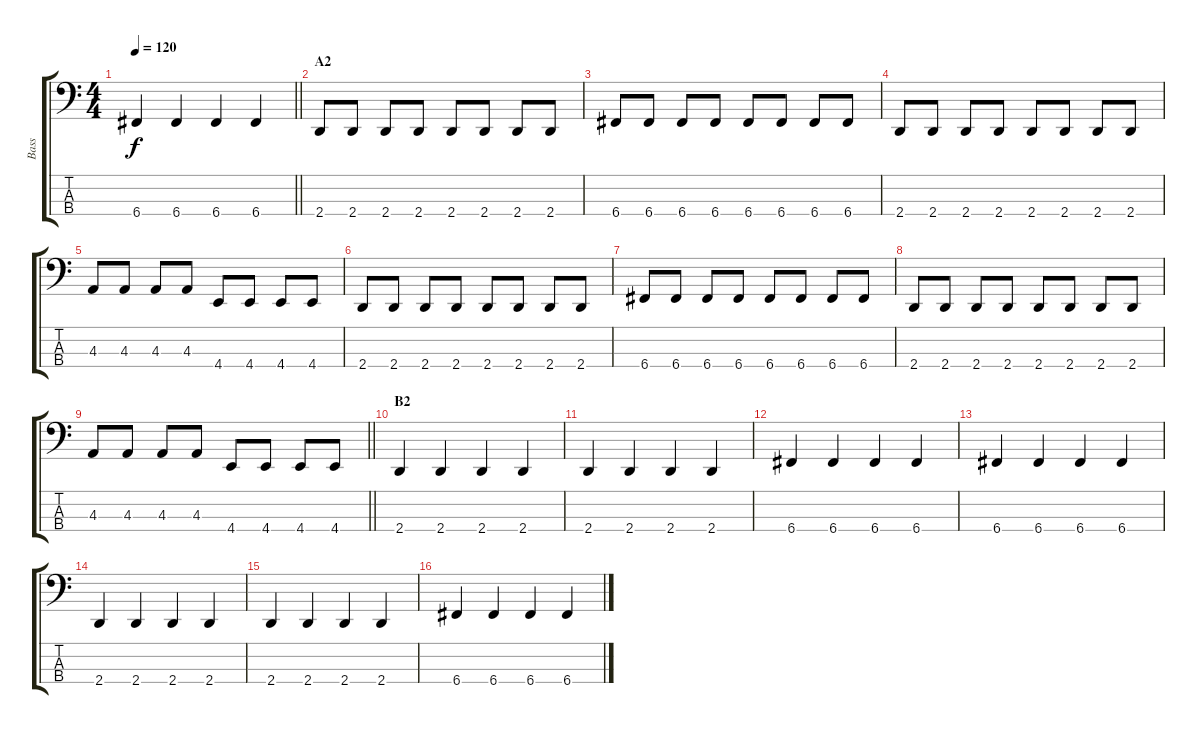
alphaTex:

\track ("Bass" "Bass") {instrument electricbassfinger}
\staff {score tabs}
\tuning (Eb2 Bb1 F1 C1) {hide}
\ts (4 4)
\tempo 120
\clef f4
\barLineRight lightlight
\ks c
6.4.4{dy f} 6.4.4 6.4.4 6.4.4 |
\section ("" "A2")
2.4.8 2.4.8 2.4.8 2.4.8 2.4.8 2.4.8 2.4.8 2.4.8 |
6.4.8 6.4.8 6.4.8 6.4.8 6.4.8 6.4.8 6.4.8 6.4.8 |
2.4.8 2.4.8 2.4.8 2.4.8 2.4.8 2.4.8 2.4.8 2.4.8 |
4.3.8 4.3.8 4.3.8 4.3.8 4.4.8 4.4.8 4.4.8 4.4.8 |
2.4.8 2.4.8 2.4.8 2.4.8 2.4.8 2.4.8 2.4.8 2.4.8 |
6.4.8 6.4.8 6.4.8 6.4.8 6.4.8 6.4.8 6.4.8 6.4.8 |
2.4.8 2.4.8 2.4.8 2.4.8 2.4.8 2.4.8 2.4.8 2.4.8 |
\barLineRight lightlight
4.3.8 4.3.8 4.3.8 4.3.8 4.4.8 4.4.8 4.4.8 4.4.8 |
\section ("" "B2")
2.4.4 2.4.4 2.4.4 2.4.4 |
2.4.4 2.4.4 2.4.4 2.4.4 |
6.4.4 6.4.4 6.4.4 6.4.4 |
6.4.4 6.4.4 6.4.4 6.4.4 |
2.4.4 2.4.4 2.4.4 2.4.4 |
2.4.4 2.4.4 2.4.4 2.4.4 |
6.4.4 6.4.4 6.4.4 6.4.4
